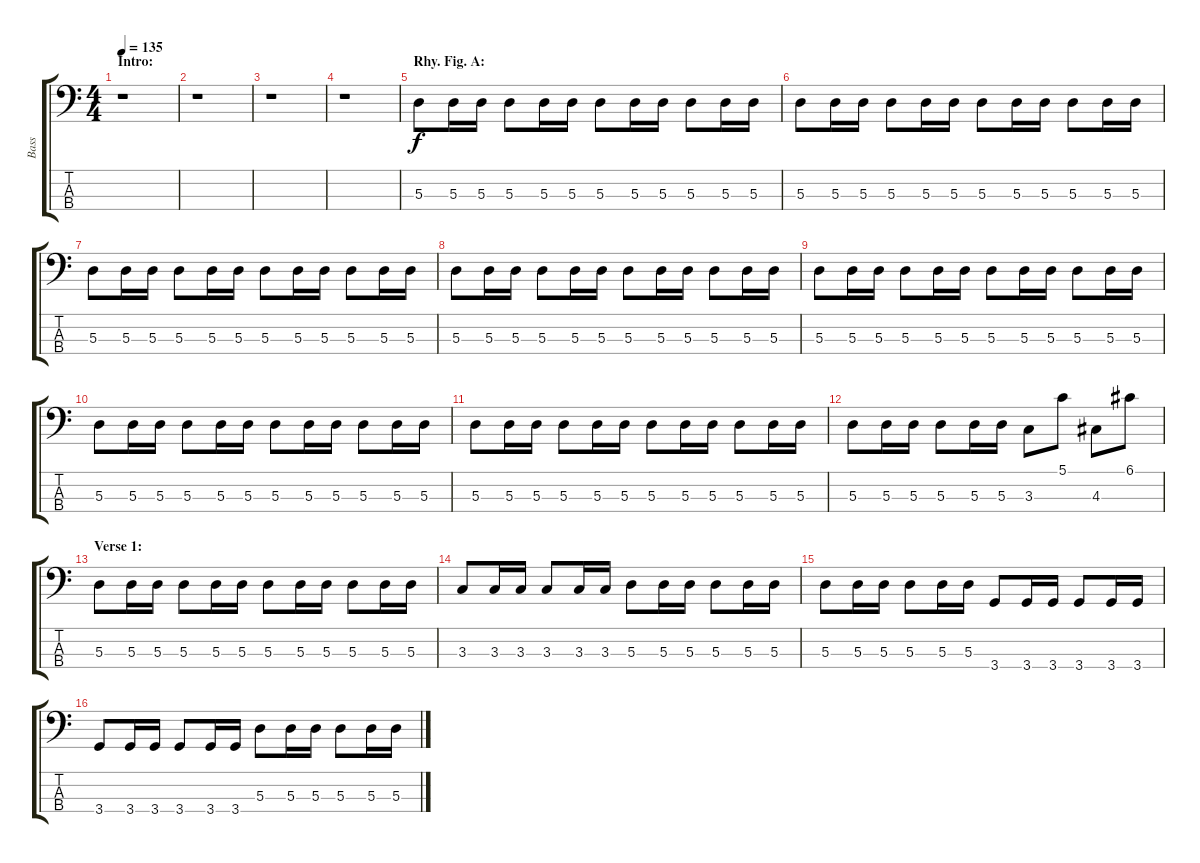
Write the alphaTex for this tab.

\track ("Bass" "Bass") {instrument electricbasspick}
\staff {score tabs}
\tuning (G2 D2 A1 E1) {hide}
\ts (4 4)
\section ("" "Intro:")
\tempo 135
\clef f4
\ks c
r.1{dy f instrument electricbasspick} |
r.1 |
r.1 |
r.1 |
\section ("" "Rhy. Fig. A:")
5.3.8 5.3.16 5.3.16 5.3.8 5.3.16 5.3.16 5.3.8 5.3.16 5.3.16 5.3.8 5.3.16 5.3.16 |
5.3.8 5.3.16 5.3.16 5.3.8 5.3.16 5.3.16 5.3.8 5.3.16 5.3.16 5.3.8 5.3.16 5.3.16 |
5.3.8 5.3.16 5.3.16 5.3.8 5.3.16 5.3.16 5.3.8 5.3.16 5.3.16 5.3.8 5.3.16 5.3.16 |
5.3.8 5.3.16 5.3.16 5.3.8 5.3.16 5.3.16 5.3.8 5.3.16 5.3.16 5.3.8 5.3.16 5.3.16 |
5.3.8 5.3.16 5.3.16 5.3.8 5.3.16 5.3.16 5.3.8 5.3.16 5.3.16 5.3.8 5.3.16 5.3.16 |
5.3.8 5.3.16 5.3.16 5.3.8 5.3.16 5.3.16 5.3.8 5.3.16 5.3.16 5.3.8 5.3.16 5.3.16 |
5.3.8 5.3.16 5.3.16 5.3.8 5.3.16 5.3.16 5.3.8 5.3.16 5.3.16 5.3.8 5.3.16 5.3.16 |
5.3.8 5.3.16 5.3.16 5.3.8 5.3.16 5.3.16 3.3.8 5.1.8 4.3.8 6.1.8 |
\section ("" "Verse 1:")
5.3.8 5.3.16 5.3.16 5.3.8 5.3.16 5.3.16 5.3.8 5.3.16 5.3.16 5.3.8 5.3.16 5.3.16 |
3.3.8 3.3.16 3.3.16 3.3.8 3.3.16 3.3.16 5.3.8 5.3.16 5.3.16 5.3.8 5.3.16 5.3.16 |
5.3.8 5.3.16 5.3.16 5.3.8 5.3.16 5.3.16 3.4.8 3.4.16 3.4.16 3.4.8 3.4.16 3.4.16 |
3.4.8 3.4.16 3.4.16 3.4.8 3.4.16 3.4.16 5.3.8 5.3.16 5.3.16 5.3.8 5.3.16 5.3.16
